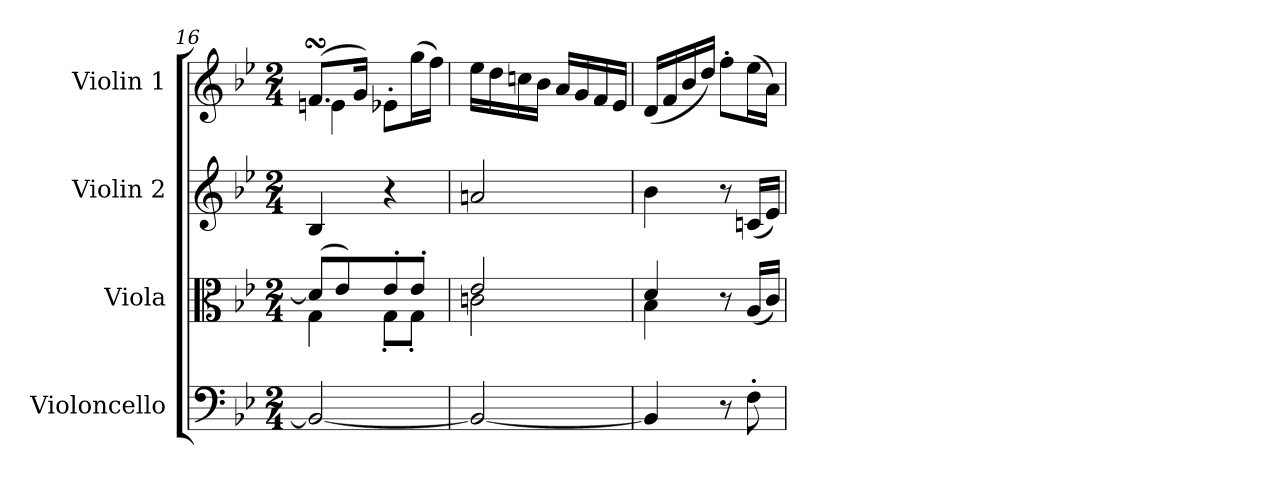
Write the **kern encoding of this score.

**kern	**kern	**kern	**kern
*part4	*part3	*part2	*part1
*staff4	*staff3	*staff2	*staff1
*I"Violoncello	*I"Viola	*I"Violin 2	*I"Violin 1
*I'Vc	*I'Vla	*I'Vln	*I'Vln
*clefF4	*clefC3	*clefG2	*clefG2
*k[b-e-]	*k[b-e-]	*k[b-e-]	*k[b-e-]
*M2/4	*M2/4	*M2/4	*M2/4
=16	=16	=16	=16
*	*^	*	*^
2BB-/_	(8d/L]	4G\	4B-/	(8.fsSSS/L	4en\
.	8e-/)	.	.	.	.
.	.	.	.	16g/Jk)	.
.	8e-'/	8G'\L	4r	8e-X'\L	4ryy
.	8e-'/J	8G'\J	.	(16gg\L	.
.	.	.	.	16ff\JJ)	.
*	*	*	*	*v	*v
=17	=17	=17	=17	=17
2BB-/_	2e-/	2cn\	2an/	16ee-\LL
.	.	.	.	16dd\
.	.	.	.	16ccn\
.	.	.	.	16b-\JJ
.	.	.	.	16a/LL
.	.	.	.	16g/
.	.	.	.	16f/
.	.	.	.	16e-/JJ
=18	=18	=18	=18	=18
4BB-/]	4d/	4B-\	4b-\	(16d/LL
.	.	.	.	16f/
.	.	.	.	16b-/
.	.	.	.	16dd/JJ)
8r	8r	4ryy	8r	8ff'\L
8F'\	(16A/LL	.	(16cn/LL	(16ee-\L
.	16c/JJ)	.	16e-/JJ)	16a\JJ)
*	*v	*v	*	*
=	=	=	=
*-	*-	*-	*-
